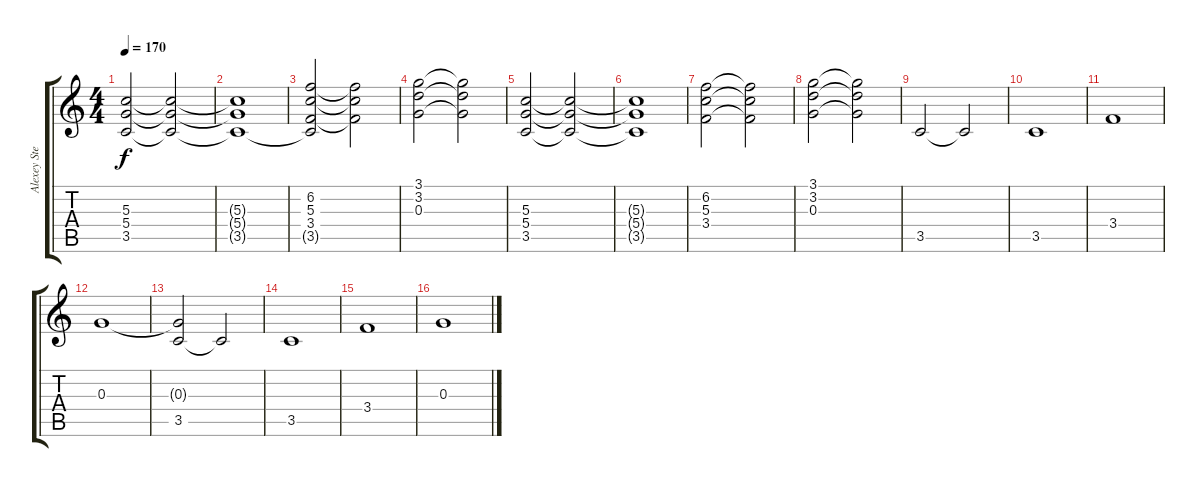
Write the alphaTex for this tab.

\track ("Alexey Steklov" "Alexey Ste") {instrument acousticguitarsteel}
\staff {score tabs}
\tuning (E4 B3 G3 D3 A2 E2) {hide}
\ts (4 4)
\tempo 170
\clef g2
\ks c
(5.3 5.4 3.5).2{dy f} (5.3{t} 5.4{t} 3.5{t}).2 |
(5.3{t} 5.4{t} 3.5{t}).1 |
(6.2 5.3 3.4 3.5{t}).2 (6.2{t} 5.3{t} 3.4{t}).2 |
(3.1 3.2 0.3).2 (3.1{t} 3.2{t} 0.3{t}).2 |
(5.3 5.4 3.5).2 (5.3{t} 5.4{t} 3.5{t}).2 |
(5.3{t} 5.4{t} 3.5{t}).1 |
(6.2 5.3 3.4).2 (6.2{t} 5.3{t} 3.4{t}).2 |
(3.1 3.2 0.3).2 (3.1{t} 3.2{t} 0.3{t}).2 |
3.5.2 3.5{t}.2 |
3.5.1 |
3.4.1 |
0.3.1 |
(0.3{t} 3.5).2 3.5{t}.2 |
3.5.1 |
3.4.1 |
0.3.1
